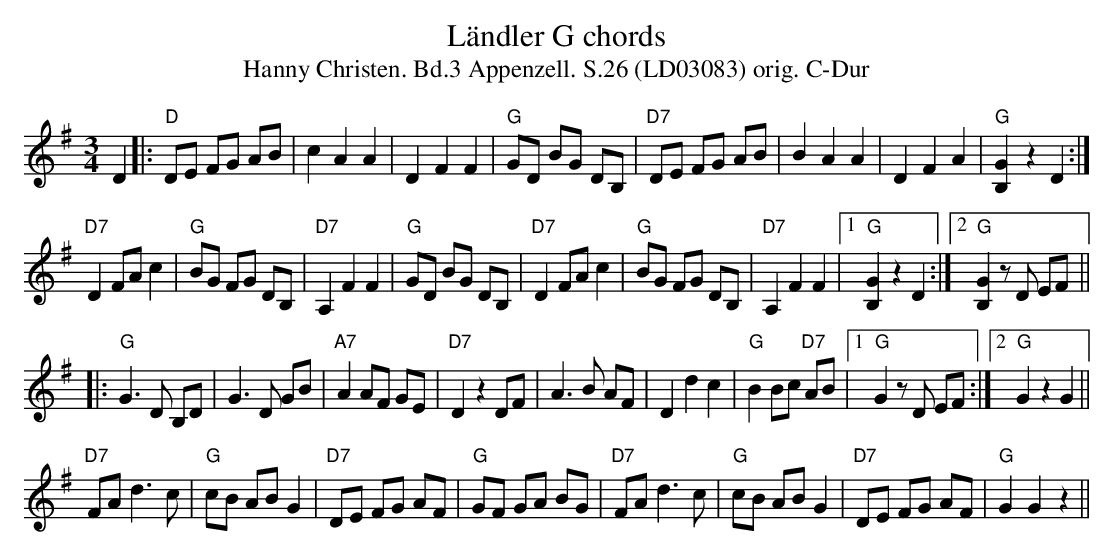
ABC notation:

X:1
T:Ländler G chords
T:Hanny Christen. Bd.3 Appenzell. S.26 (LD03083) orig. C-Dur
M:3/4
L:1/8
K:Gmaj%%MIDI gchordon
D2 |: "D"DE FG AB | c2 A2 A2 | D2 F2 F2 | "G"GD BG DB, | \
"D7"DE FG AB | B2 A2 A2 | D2 F2 A2 | "G"[B,G]2 z2 D2 :|
"D7"D2 FA c2 | "G"BG FG DB, | "D7"A,2 F2 F2 | "G"GD BG DB, | \
"D7"D2 FA c2 | "G"BG FG DB, | "D7"A,2 F2 F2 |1 "G"[B,G]2 z2 D2 :|2 "G"[B,G]2 z D EF ||
|:"G"G3 D B,D | G3 D GB | "A7"A2 AF GE | "D7"D2 z2 DF | A3 B AF | D2 d2 c2 | "G"B2 Bc "D7"AB |1 "G"G2 z D EF :|2 "G"G2 z2 G2 ||
"D7"FA d3 c | "G"cB AB G2 | "D7"DE FG AF | "G"GF GA BG | \
"D7"FA d3 c | "G"cB AB G2 | "D7"DE FG AF | "G"G2 G2 z2 ||
